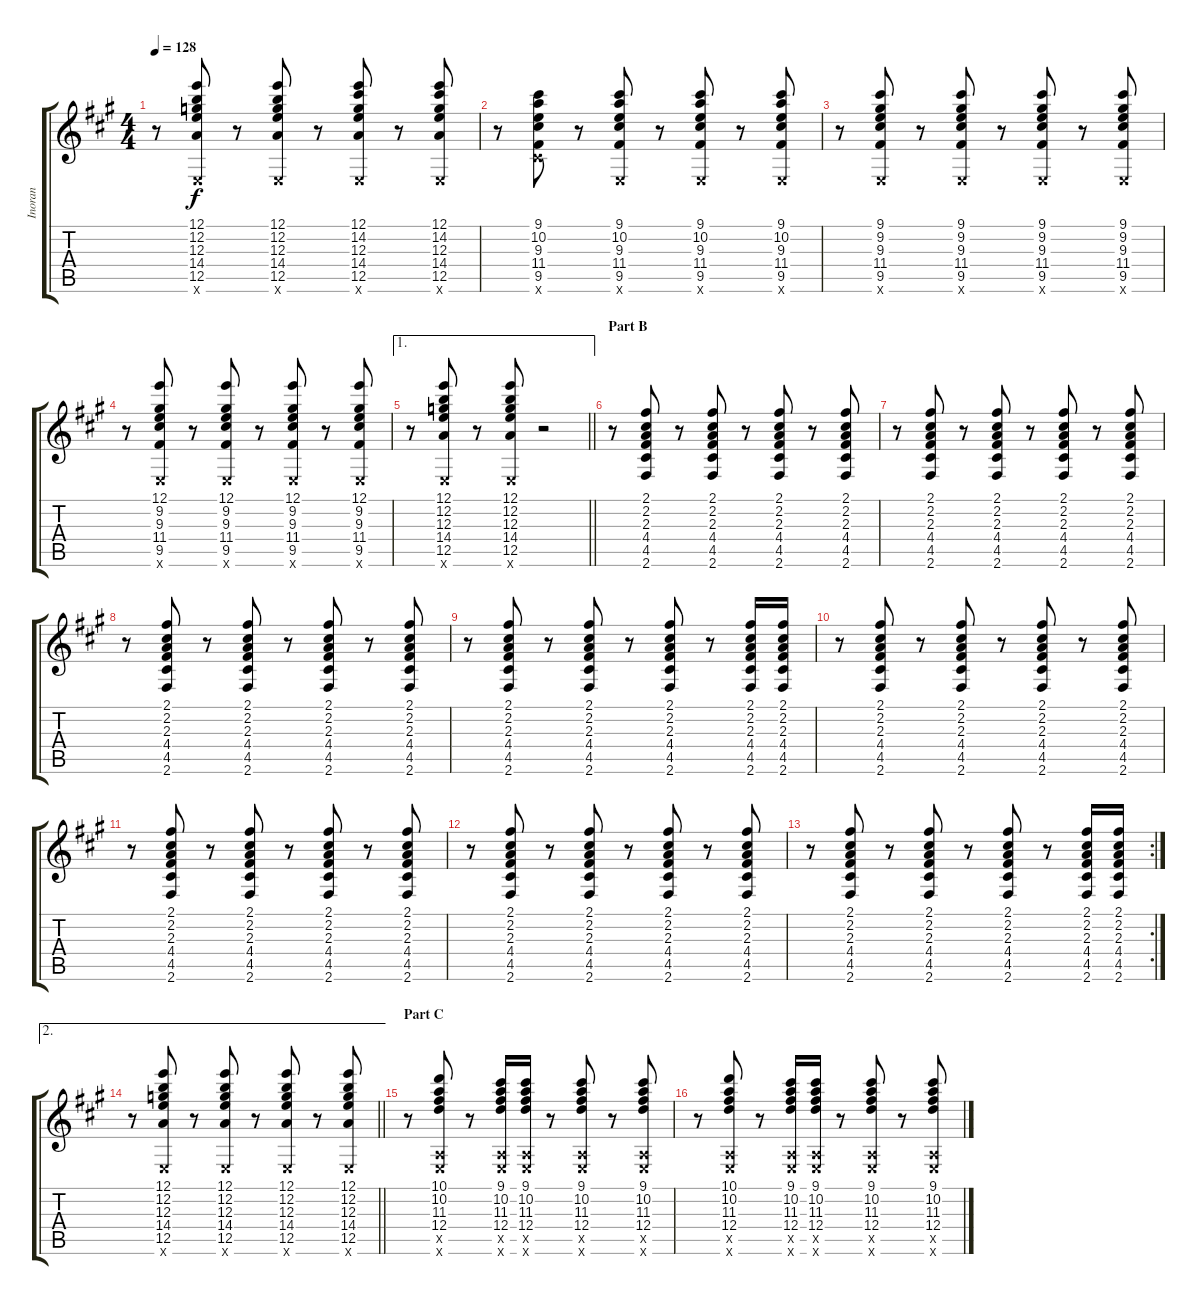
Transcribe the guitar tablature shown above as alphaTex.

\track ("Inoran" "Inoran") {instrument distortionguitar}
\staff {score tabs}
\tuning (E4 B3 G3 D3 A2 E2) {hide}
\ts (4 4)
\tempo 128
\clef g2
\ks a
r.8{dy f} (12.1 12.2 12.3 14.4 12.5 0.6{x}).8 r.8 (12.1 12.2 12.3 14.4 12.5 0.6{x}).8 r.8 (12.1 14.2 12.3 14.4 12.5 0.6{x}).8 r.8 (12.1 14.2 12.3 14.4 12.5 0.6{x}).8 |
r.8 (9.1 10.2 9.3 11.4 9.5 9.6{x}).8 r.8 (9.1 10.2 9.3 11.4 9.5 0.6{x}).8 r.8 (9.1 10.2 9.3 11.4 9.5 0.6{x}).8 r.8 (9.1 10.2 9.3 11.4 9.5 0.6{x}).8 |
r.8 (9.1 9.2 9.3 11.4 9.5 0.6{x}).8 r.8 (9.1 9.2 9.3 11.4 9.5 0.6{x}).8 r.8 (9.1 9.2 9.3 11.4 9.5 0.6{x}).8 r.8 (9.1 9.2 9.3 11.4 9.5 0.6{x}).8 |
r.8 (12.1 9.2 9.3 11.4 9.5 0.6{x}).8 r.8 (12.1 9.2 9.3 11.4 9.5 0.6{x}).8 r.8 (12.1 9.2 9.3 11.4 9.5 0.6{x}).8 r.8 (12.1 9.2 9.3 11.4 9.5 0.6{x}).8 |
\ae 1
\barLineRight lightlight
r.8 (12.1 12.2 12.3 14.4 12.5 0.6{x}).8 r.8 (12.1 12.2 12.3 14.4 12.5 0.6{x}).8 r.2 |
\section ("" "Part B")
r.8 (2.1 2.2 2.3 4.4 4.5 2.6).8 r.8 (2.1 2.2 2.3 4.4 4.5 2.6).8 r.8 (2.1 2.2 2.3 4.4 4.5 2.6).8 r.8 (2.1 2.2 2.3 4.4 4.5 2.6).8 |
r.8 (2.1 2.2 2.3 4.4 4.5 2.6).8 r.8 (2.1 2.2 2.3 4.4 4.5 2.6).8 r.8 (2.1 2.2 2.3 4.4 4.5 2.6).8 r.8 (2.1 2.2 2.3 4.4 4.5 2.6).8 |
r.8 (2.1 2.2 2.3 4.4 4.5 2.6).8 r.8 (2.1 2.2 2.3 4.4 4.5 2.6).8 r.8 (2.1 2.2 2.3 4.4 4.5 2.6).8 r.8 (2.1 2.2 2.3 4.4 4.5 2.6).8 |
r.8 (2.1 2.2 2.3 4.4 4.5 2.6).8 r.8 (2.1 2.2 2.3 4.4 4.5 2.6).8 r.8 (2.1 2.2 2.3 4.4 4.5 2.6).8 r.8 (2.1 2.2 2.3 4.4 4.5 2.6).16 (2.1 2.2 2.3 4.4 4.5 2.6).16 |
r.8 (2.1 2.2 2.3 4.4 4.5 2.6).8 r.8 (2.1 2.2 2.3 4.4 4.5 2.6).8 r.8 (2.1 2.2 2.3 4.4 4.5 2.6).8 r.8 (2.1 2.2 2.3 4.4 4.5 2.6).8 |
r.8 (2.1 2.2 2.3 4.4 4.5 2.6).8 r.8 (2.1 2.2 2.3 4.4 4.5 2.6).8 r.8 (2.1 2.2 2.3 4.4 4.5 2.6).8 r.8 (2.1 2.2 2.3 4.4 4.5 2.6).8 |
r.8 (2.1 2.2 2.3 4.4 4.5 2.6).8 r.8 (2.1 2.2 2.3 4.4 4.5 2.6).8 r.8 (2.1 2.2 2.3 4.4 4.5 2.6).8 r.8 (2.1 2.2 2.3 4.4 4.5 2.6).8 |
\rc 2
r.8 (2.1 2.2 2.3 4.4 4.5 2.6).8 r.8 (2.1 2.2 2.3 4.4 4.5 2.6).8 r.8 (2.1 2.2 2.3 4.4 4.5 2.6).8 r.8 (2.1 2.2 2.3 4.4 4.5 2.6).16 (2.1 2.2 2.3 4.4 4.5 2.6).16 |
\ae 2
\barLineRight lightlight
r.8 (12.1 12.2 12.3 14.4 12.5 0.6{x}).8 r.8 (12.1 12.2 12.3 14.4 12.5 0.6{x}).8 r.8 (12.1 12.2 12.3 14.4 12.5 0.6{x}).8 r.8 (12.1 12.2 12.3 14.4 12.5 0.6{x}).8 |
\section ("" "Part C")
r.8 (10.1 10.2 11.3 12.4 0.5{x} 0.6{x}).8 r.8 (9.1 10.2 11.3 12.4 0.5{x} 0.6{x}).16 (9.1 10.2 11.3 12.4 0.5{x} 0.6{x}).16 r.8 (9.1 10.2 11.3 12.4 0.5{x} 0.6{x}).8 r.8 (9.1 10.2 11.3 12.4 0.5{x} 0.6{x}).8 |
r.8 (10.1 10.2 11.3 12.4 0.5{x} 0.6{x}).8 r.8 (9.1 10.2 11.3 12.4 0.5{x} 0.6{x}).16 (9.1 10.2 11.3 12.4 0.5{x} 0.6{x}).16 r.8 (9.1 10.2 11.3 12.4 0.5{x} 0.6{x}).8 r.8 (9.1 10.2 11.3 12.4 0.5{x} 0.6{x}).8
